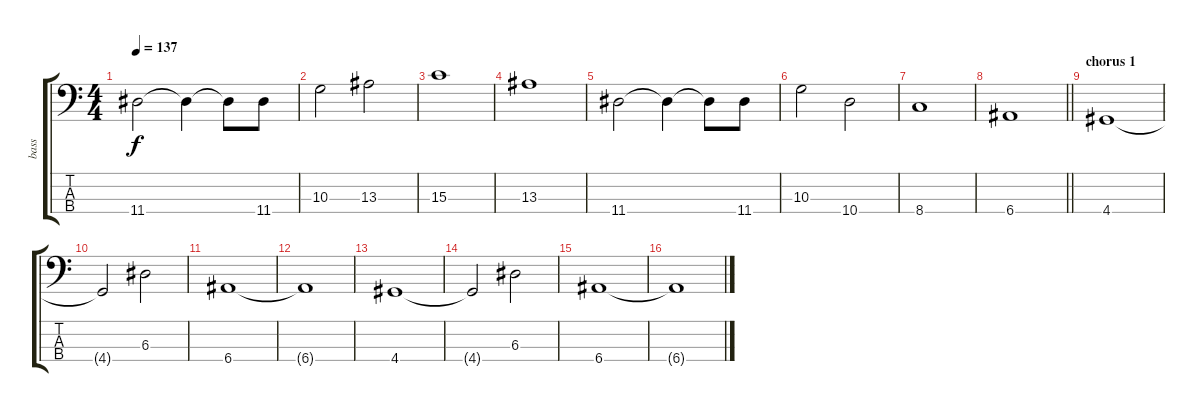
\track ("bass" "bass") {instrument acousticbass}
\staff {score tabs}
\tuning (G2 D2 A1 E1) {hide}
\ts (4 4)
\tempo 137
\clef f4
\ks c
11.4.2{dy f} 11.4{t}.4 11.4{t}.8 11.4.8 |
10.3.2 13.3.2 |
15.3.1 |
13.3.1 |
11.4.2 11.4{t}.4 11.4{t}.8 11.4.8 |
10.3.2 10.4.2 |
8.4.1 |
\barLineRight lightlight
6.4.1 |
\section ("" "chorus 1")
4.4.1 |
4.4{t}.2 6.3.2 |
6.4.1 |
6.4{t}.1 |
4.4.1 |
4.4{t}.2 6.3.2 |
6.4.1 |
6.4{t}.1
